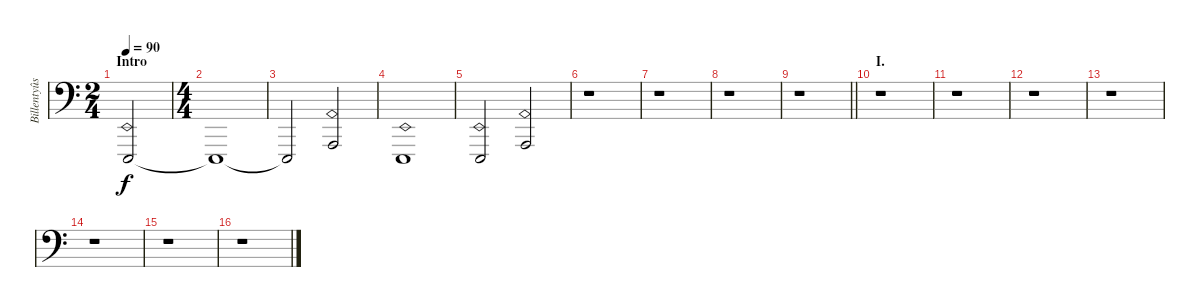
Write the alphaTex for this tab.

\track ("Billentyûs 2 (Jon Lord)" "Billentyûs") {instrument pad8sweep}
\staff {score}
\tuning (C3 G2 D2 A1 E1 B0) {hide}
\ts (2 4)
\section ("" "Intro")
\tempo 90
\clef f4
\ks c
0.5{ph 12}.2{dy f instrument lead4chiff} |
\ts (4 4)
0.5{t}.1 |
0.5{t}.2 0.4{ph 12}.2{instrument pad8sweep} |
0.5{ph 12}.1 |
0.5{ph 12}.2 0.4{ph 12}.2 |
r.1 |
r.1 |
r.1 |
\barLineRight lightlight
r.1 |
\section ("" "I.")
r.1 |
r.1 |
r.1 |
r.1 |
r.1 |
r.1 |
r.1
